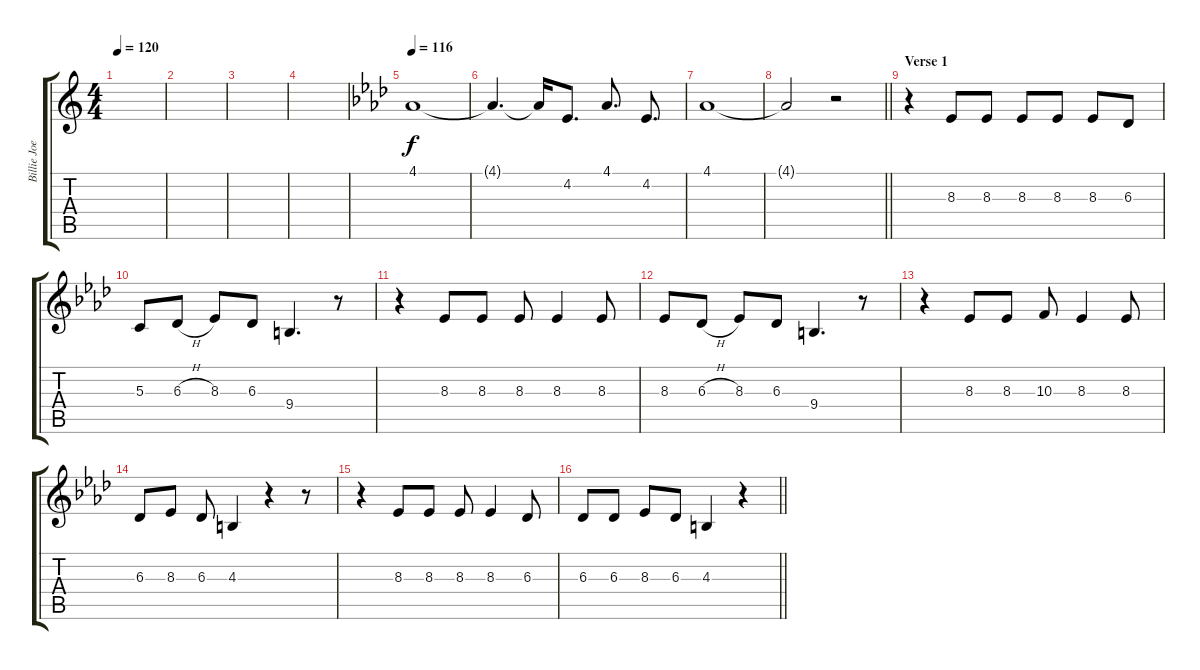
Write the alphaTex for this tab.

\track ("Billie Joe (Vocals)" "Billie Joe") {instrument trumpet}
\staff {score tabs}
\tuning (E4 B3 G3 D3 A2 E2) {hide}
\ts (4 4)
\tempo 120
\clef g2
\ks c
|
|
|
|
\tempo 116
\ks ab
4.1.1 |
4.1{t}.4{d} 4.1{t}.16 4.2.8{d} 4.1.8{d} 4.2.8{d} |
4.1.1 |
\barLineRight lightlight
4.1{t}.2 r.2 |
\section ("" "Verse 1")
r.4 8.3.8 8.3.8 8.3.8 8.3.8 8.3.8 6.3.8 |
5.3.8 6.3{h}.8 8.3.8 6.3.8 9.4.4{d} r.8 |
r.4 8.3.8 8.3.8 8.3.8 8.3.4 8.3.8 |
8.3.8 6.3{h}.8 8.3.8 6.3.8 9.4.4{d} r.8 |
r.4 8.3.8 8.3.8 10.3.8 8.3.4 8.3.8 |
6.3.8 8.3.8 6.3.8 4.3.4 r.4 r.8 |
r.4 8.3.8 8.3.8 8.3.8 8.3.4 6.3.8 |
\barLineRight lightlight
6.3.8 6.3.8 8.3.8 6.3.8 4.3.4 r.4
